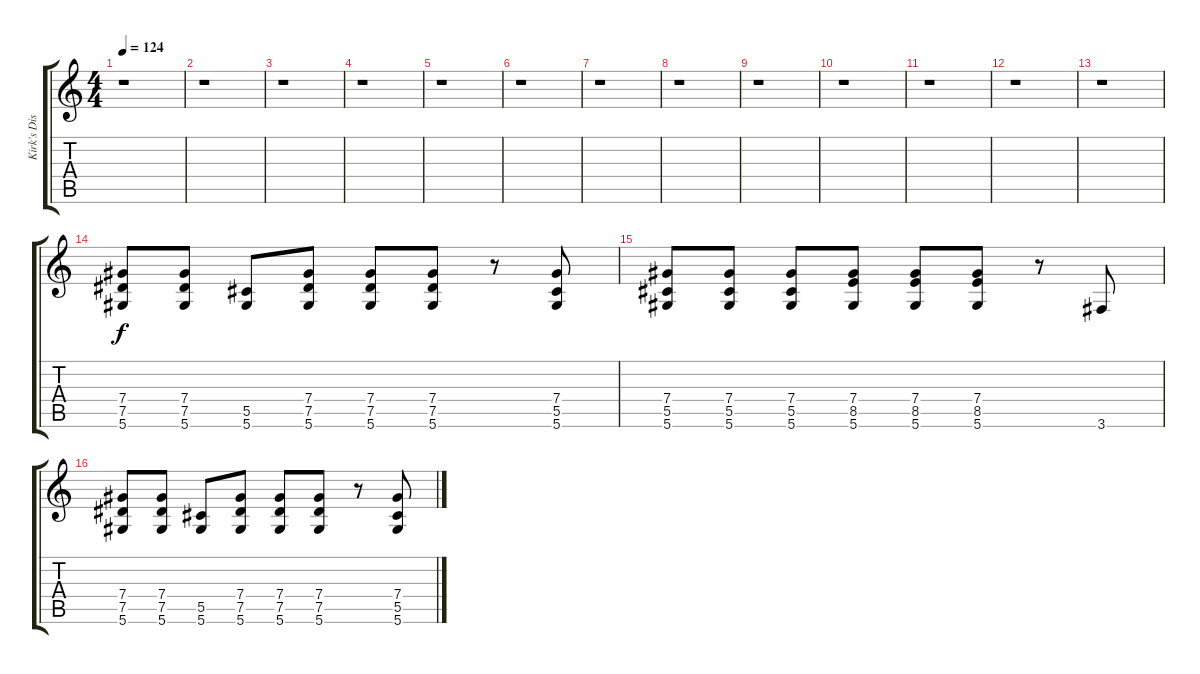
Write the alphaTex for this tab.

\track ("Kirk's Distortion" "Kirk's Dis") {instrument distortionguitar}
\staff {score tabs}
\tuning (Eb4 Bb3 Gb3 Db3 Ab2 Eb2) {hide}
\ts (4 4)
\tempo 124
\clef g2
\ks c
r.1{dy f instrument distortionguitar} |
r.1 |
r.1 |
r.1 |
r.1 |
r.1 |
r.1 |
r.1 |
r.1 |
r.1 |
r.1 |
r.1 |
r.1 |
(7.4 7.5 5.6).8 (7.4 7.5 5.6).8 (5.5 5.6).8 (7.4 7.5 5.6).8 (7.4 7.5 5.6).8 (7.4 7.5 5.6).8 r.8 (7.4 5.5 5.6).8 |
(7.4 5.5 5.6).8 (7.4 5.5 5.6).8 (7.4 5.5 5.6).8 (7.4 8.5 5.6).8 (7.4 8.5 5.6).8 (7.4 8.5 5.6).8 r.8 3.6.8 |
(7.4 7.5 5.6).8 (7.4 7.5 5.6).8 (5.5 5.6).8 (7.4 7.5 5.6).8 (7.4 7.5 5.6).8 (7.4 7.5 5.6).8 r.8 (7.4 5.5 5.6).8
